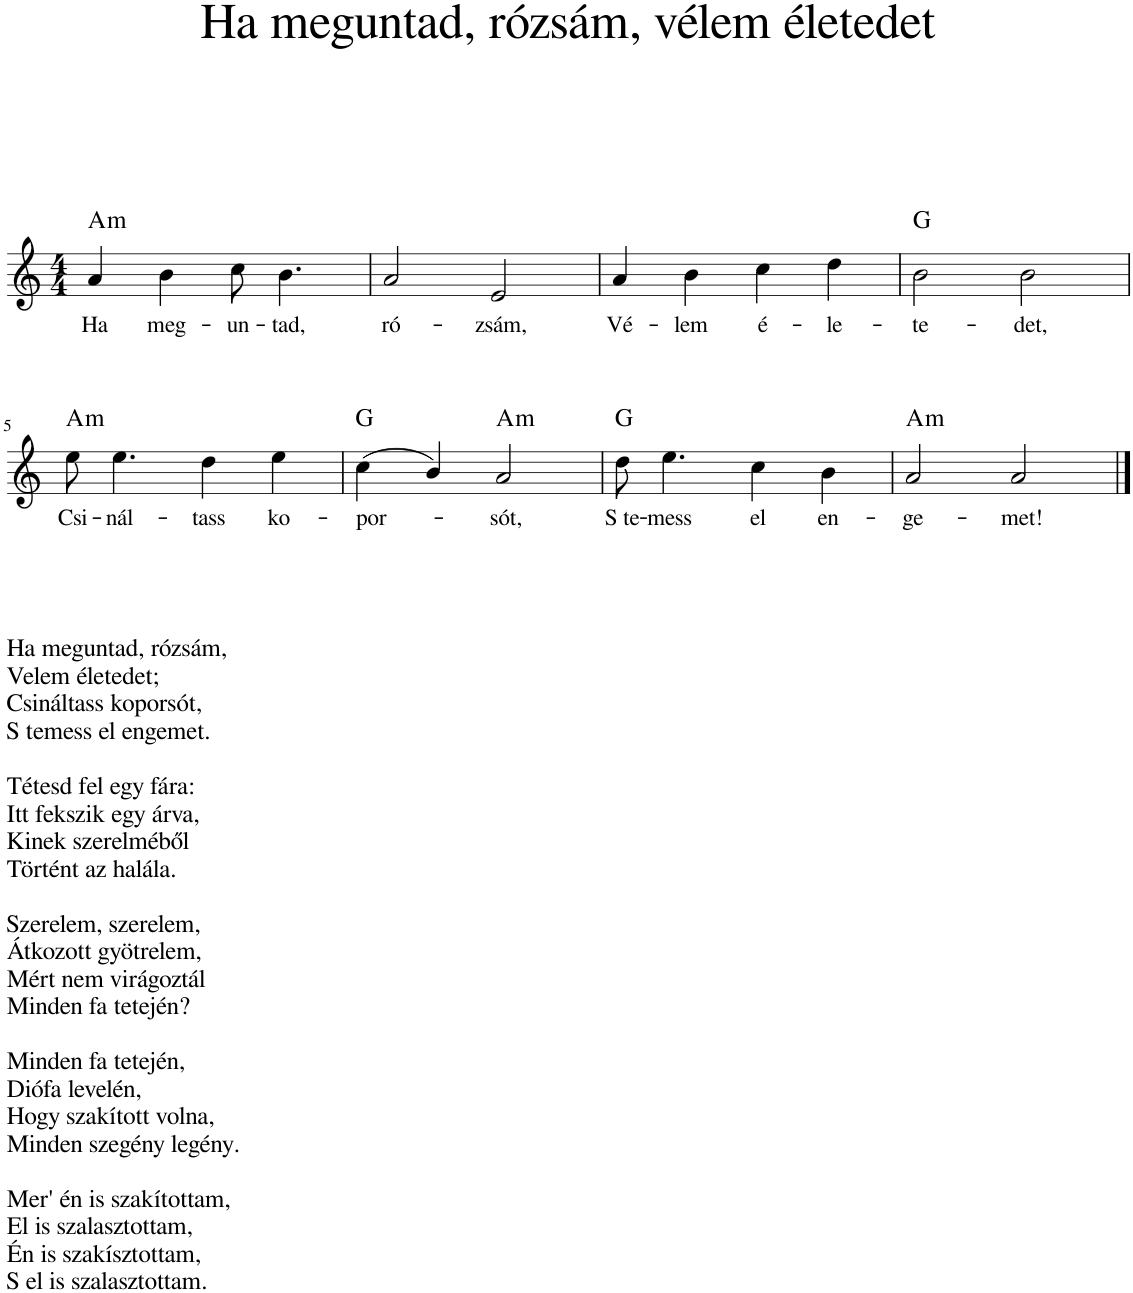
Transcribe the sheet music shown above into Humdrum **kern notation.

**kern	**text	**harte
*part1	*part1	*part1
*staff1	*staff1	*
*I"Piano	*	*
*I'Pno.	*	*
*clefG2	*	*
*k[]	*	*
*M4/4	*	*
=1	=1	=1
!	!LO:LY:b	!LO:H:kt=m
4a/	Ha	A:min
!	!LO:LY:b	!
4b\	meg-	.
!	!LO:LY:b	!
8cc\	-un-	.
!	!LO:LY:b	!
4.b\	-tad,	.
=2	=2	=2
!	!LO:LY:b	!
2a/	ró-	.
!	!LO:LY:b	!
2e/	-zsám,	.
=3	=3	=3
!	!LO:LY:b	!
4a/	Vé-	.
!	!LO:LY:b	!
4b\	-lem	.
!	!LO:LY:b	!
4cc\	é-	.
!	!LO:LY:b	!
4dd\	-le-	.
=4	=4	=4
!	!LO:LY:b	!
2b\	-te-	G:maj
!	!LO:LY:b	!
2b\	-det,	.
!!LO:LB:g=z
=5	=5	=5
!LO:TX:b:t=Ha meguntad, rózsám,	!	!
!LO:TX:b:t=Velem életedet;	!	!
!LO:TX:b:t=Csináltass koporsót,	!	!
!LO:TX:b:t=S temess el engemet.	!	!
!LO:TX:b:t=Tétesd fel egy fára&colon;	!	!
!LO:TX:b:t=Itt fekszik egy árva,	!	!
!LO:TX:b:t=Kinek szerelméből	!	!
!LO:TX:b:t=Történt az halála.	!	!
!LO:TX:b:t=Szerelem, szerelem,	!	!
!LO:TX:b:t=Átkozott gyötrelem,	!	!
!LO:TX:b:t=Mért nem virágoztál	!	!
!LO:TX:b:t=Minden fa tetején?	!	!
!LO:TX:b:t=Minden fa tetején,	!	!
!LO:TX:b:t=Diófa levelén,	!	!
!LO:TX:b:t=Hogy szakított volna,	!	!
!LO:TX:b:t=Minden szegény legény.	!	!
!LO:TX:b:t=Mer' én is szakítottam,	!	!
!LO:TX:b:t=El is szalasztottam,	!	!
!LO:TX:b:t=Én is szakísztottam,	!	!
!LO:TX:b:t=S el is szalasztottam.	!	!
!	!LO:LY:b	!LO:H:kt=m
8ee\	Csi-	A:min
!	!LO:LY:b	!
4.ee\	-nál-	.
!	!LO:LY:b	!
4dd\	-tass	.
!	!LO:LY:b	!
4ee\	ko-	.
=6	=6	=6
!	!LO:LY:b	!
(4cc\	-por-	G:maj
4b/)	.	.
!	!LO:LY:b	!LO:H:kt=m
2a/	-sót,	A:min
=7	=7	=7
!	!LO:LY:b	!
8dd\	S te-	G:maj
!	!LO:LY:b	!
4.ee\	-mess	.
!	!LO:LY:b	!
4cc\	el	.
!	!LO:LY:b	!
4b\	en-	.
=8	=8	=8
!	!LO:LY:b	!LO:H:kt=m
2a/	-ge-	A:min
!	!LO:LY:b	!
2a/	-met!	.
==	==	==
*-	*-	*-
